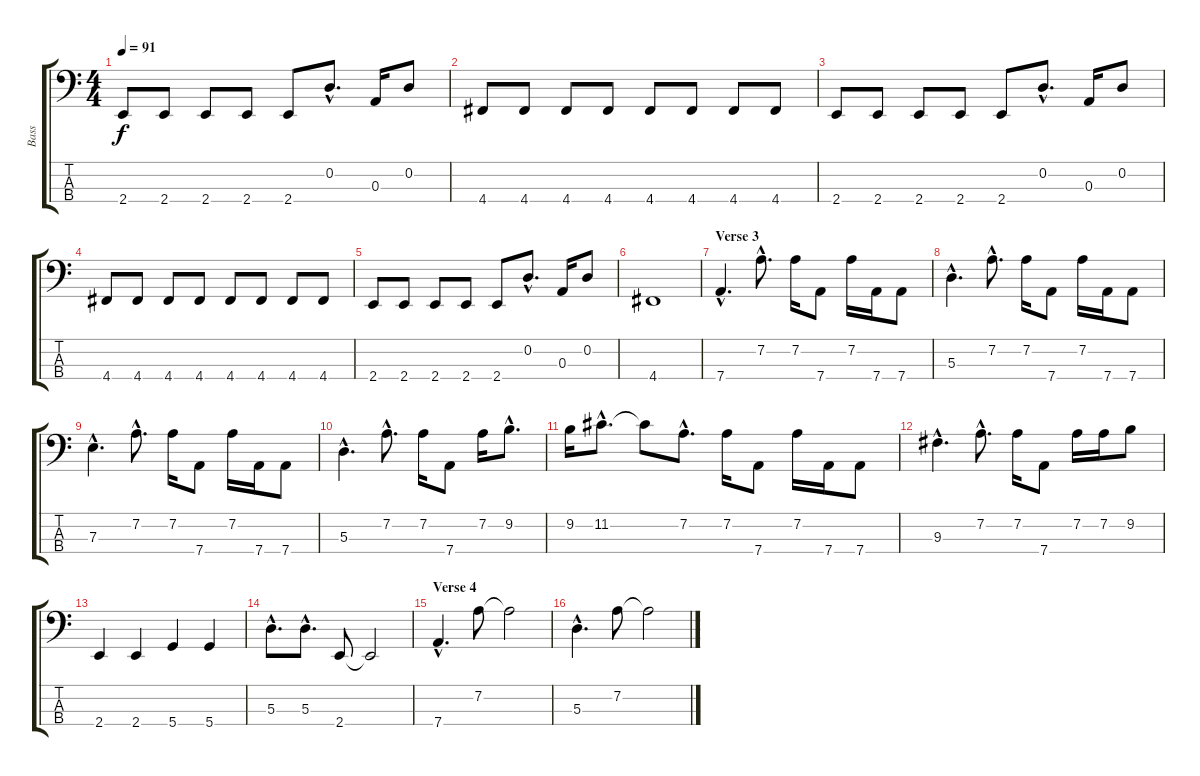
\track ("Bass" "Bass") {instrument electricbasspick}
\staff {score tabs}
\tuning (G2 D2 A1 D1) {hide}
\ts (4 4)
\tempo 91
\clef f4
\ks c
2.4.8{dy f} 2.4.8 2.4.8 2.4.8 2.4.8 0.2{hac}.8{d} 0.3.16 0.2.8 |
4.4.8 4.4.8 4.4.8 4.4.8 4.4.8 4.4.8 4.4.8 4.4.8 |
2.4.8 2.4.8 2.4.8 2.4.8 2.4.8 0.2{hac}.8{d} 0.3.16 0.2.8 |
4.4.8 4.4.8 4.4.8 4.4.8 4.4.8 4.4.8 4.4.8 4.4.8 |
2.4.8 2.4.8 2.4.8 2.4.8 2.4.8 0.2{hac}.8{d} 0.3.16 0.2.8 |
4.4.1 |
\section ("" "Verse 3")
7.4{hac}.4{d} 7.2{hac}.8{d} 7.2.16 7.4.8 7.2.16 7.4.16 7.4.8 |
5.3{hac}.4{d} 7.2{hac}.8{d} 7.2.16 7.4.8 7.2.16 7.4.16 7.4.8 |
7.3{hac}.4{d} 7.2{hac}.8{d} 7.2.16 7.4.8 7.2.16 7.4.16 7.4.8 |
5.3{hac}.4{d} 7.2{hac}.8{d} 7.2.16 7.4.8 7.2.16 9.2{hac}.8{d} |
9.2.16 11.2{hac}.8{d} 11.2{t}.8 7.2{hac}.8{d} 7.2.16 7.4.8 7.2.16 7.4.16 7.4.8 |
9.3{hac}.4{d} 7.2{hac}.8{d} 7.2.16 7.4.8 7.2.16 7.2.16 9.2.8 |
2.4.4 2.4.4 5.4.4 5.4.4 |
5.3{hac}.8{d} 5.3{hac}.8{d} 2.4.8 2.4{t}.2 |
\section ("" "Verse 4")
7.4{hac}.4{d} 7.2.8 7.2{t}.2 |
5.3{hac}.4{d} 7.2.8 7.2{t}.2
